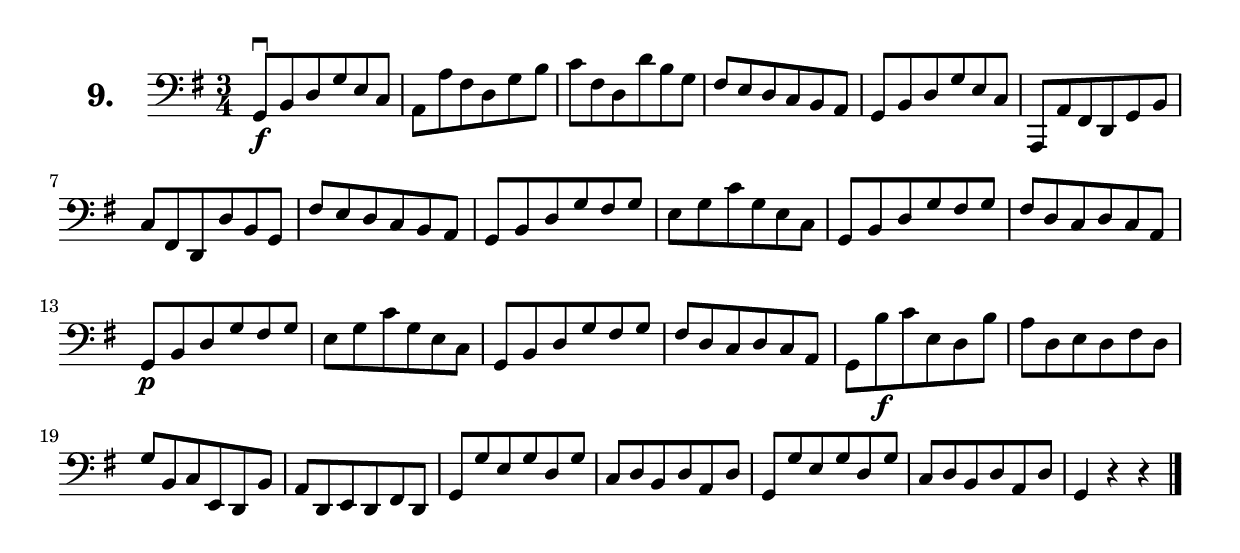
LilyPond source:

\version "2.18.2"

\score {
  \new StaffGroup = "" \with {
        instrumentName = \markup { \bold \huge { \larger "9." }}
      }
  <<
    \new Staff = "celloI" \with { midiInstrument = #"cello" }

    \relative c {
      \clef bass
      \key g \major
      \time 3/4

      g8\downbow\f b d g e c  | %01 
      a a' fis d g b          | %02
      c fis, d d' b g         | %03
      fis e d c b a           | %04
      g b d g e c             | %05
      a, a' fis d g b         | %06
      c fis, d d' b g         | %07
      fis' e d c b a          | %08
      g b d g fis g           | %09
      e g c g e c             | %10
      g b d g fis g           | %11
      fis d c d c a           | %12
      g\p b d g fis g         | %13
      e g c g e c             | %14
      g b d g fis g           | %15
      fis d c d c a           | %16
      g b'\f c e, d b'        | %17
      a d, e d fis d          | %18
      g b, c e, d b'          | %19
      a d, e d fis d          | %20
      g g' e g d g            | %21
      c, d b d a d            | %22
      g, g' e g d g           | %23
      c, d b d a d            | %24
      g,4 r r  \bar "|."      | %25

    }
  >>
  \layout {}
  \midi {}
  \header {
    composer = "Sebastian Lee"
    %opus = "Op. 70"
  }
}
